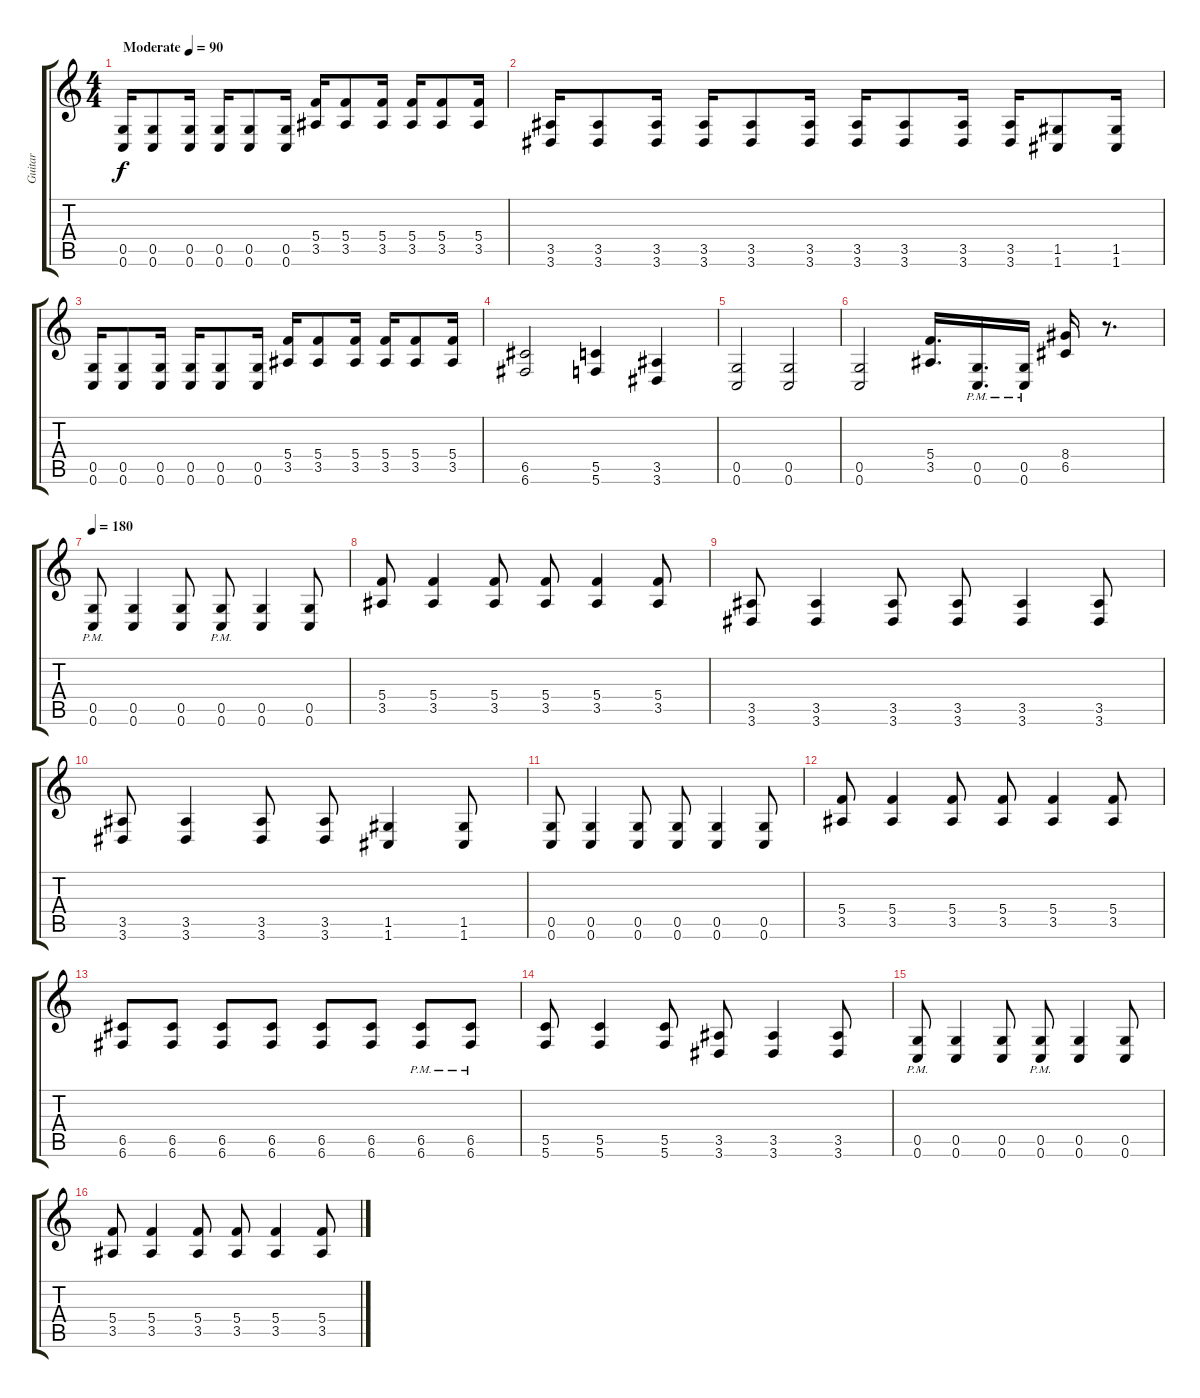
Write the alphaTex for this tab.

\track ("Guitar" "Guitar") {instrument distortionguitar}
\staff {score tabs}
\tuning (D4 A3 F3 C3 G2 C2) {hide}
\ts (4 4)
\tempo (90 "Moderate")
\clef g2
\ks c
(0.5 0.6).16{dy f instrument distortionguitar} (0.5 0.6).8 (0.5 0.6).16 (0.5 0.6).16 (0.5 0.6).8 (0.5 0.6).16 (5.4 3.5).16 (5.4 3.5).8 (5.4 3.5).16 (5.4 3.5).16 (5.4 3.5).8 (5.4 3.5).16 |
(3.5 3.6).16 (3.5 3.6).8 (3.5 3.6).16 (3.5 3.6).16 (3.5 3.6).8 (3.5 3.6).16 (3.5 3.6).16 (3.5 3.6).8 (3.5 3.6).16 (3.5 3.6).16 (1.5 1.6).8 (1.5 1.6).16 |
(0.5 0.6).16 (0.5 0.6).8 (0.5 0.6).16 (0.5 0.6).16 (0.5 0.6).8 (0.5 0.6).16 (5.4 3.5).16 (5.4 3.5).8 (5.4 3.5).16 (5.4 3.5).16 (5.4 3.5).8 (5.4 3.5).16 |
(6.5 6.6).2 (5.5 5.6).4 (3.5 3.6).4 |
(0.5 0.6).2 (0.5 0.6).2 |
(0.5 0.6).2 (5.4 3.5).16{d} (0.5{pm} 0.6{pm}).16{d} (0.5{pm} 0.6{pm}).16 (8.4 6.5).16 r.8{d} |
\tempo 180
(0.5{pm} 0.6{pm}).8 (0.5 0.6).4 (0.5 0.6).8 (0.5{pm} 0.6{pm}).8 (0.5 0.6).4 (0.5 0.6).8 |
(5.4 3.5).8 (5.4 3.5).4 (5.4 3.5).8 (5.4 3.5).8 (5.4 3.5).4 (5.4 3.5).8 |
(3.5 3.6).8 (3.5 3.6).4 (3.5 3.6).8 (3.5 3.6).8 (3.5 3.6).4 (3.5 3.6).8 |
(3.5 3.6).8 (3.5 3.6).4 (3.5 3.6).8 (3.5 3.6).8 (1.5 1.6).4 (1.5 1.6).8 |
(0.5 0.6).8 (0.5 0.6).4 (0.5 0.6).8 (0.5 0.6).8 (0.5 0.6).4 (0.5 0.6).8 |
(5.4 3.5).8 (5.4 3.5).4 (5.4 3.5).8 (5.4 3.5).8 (5.4 3.5).4 (5.4 3.5).8 |
(6.5 6.6).8 (6.5 6.6).8 (6.5 6.6).8 (6.5 6.6).8 (6.5 6.6).8 (6.5 6.6).8 (6.5{pm} 6.6{pm}).8 (6.5{pm} 6.6{pm}).8 |
(5.5 5.6).8 (5.5 5.6).4 (5.5 5.6).8 (3.5 3.6).8 (3.5 3.6).4 (3.5 3.6).8 |
(0.5{pm} 0.6{pm}).8 (0.5 0.6).4 (0.5 0.6).8 (0.5{pm} 0.6{pm}).8 (0.5 0.6).4 (0.5 0.6).8 |
(5.4 3.5).8 (5.4 3.5).4 (5.4 3.5).8 (5.4 3.5).8 (5.4 3.5).4 (5.4 3.5).8
